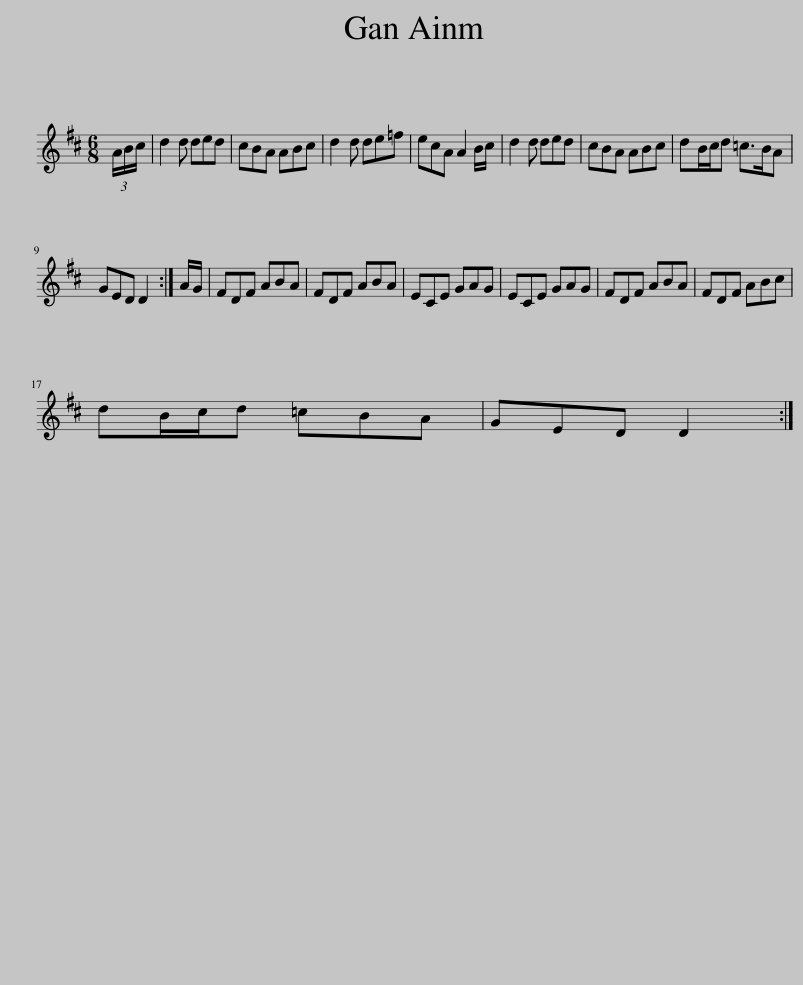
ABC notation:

X:1
L:1/8
M:6/8
I:linebreak $
K:D
V:1 treble
V:1
 (3A/B/c/ | d2 d ded | cBA ABc | d2 d de=f | ecA A2 B/c/ | %5
 d2 d ded | cBA ABc | dB/c/d =c>BA |$ GED D2 :| A/G/ | %10
 FDF ABA | FDF ABA | ECE GAG | ECE GAG | FDF ABA | %15
 FDF ABc |$ dB/c/d =cBA | GED D2 :| %18
